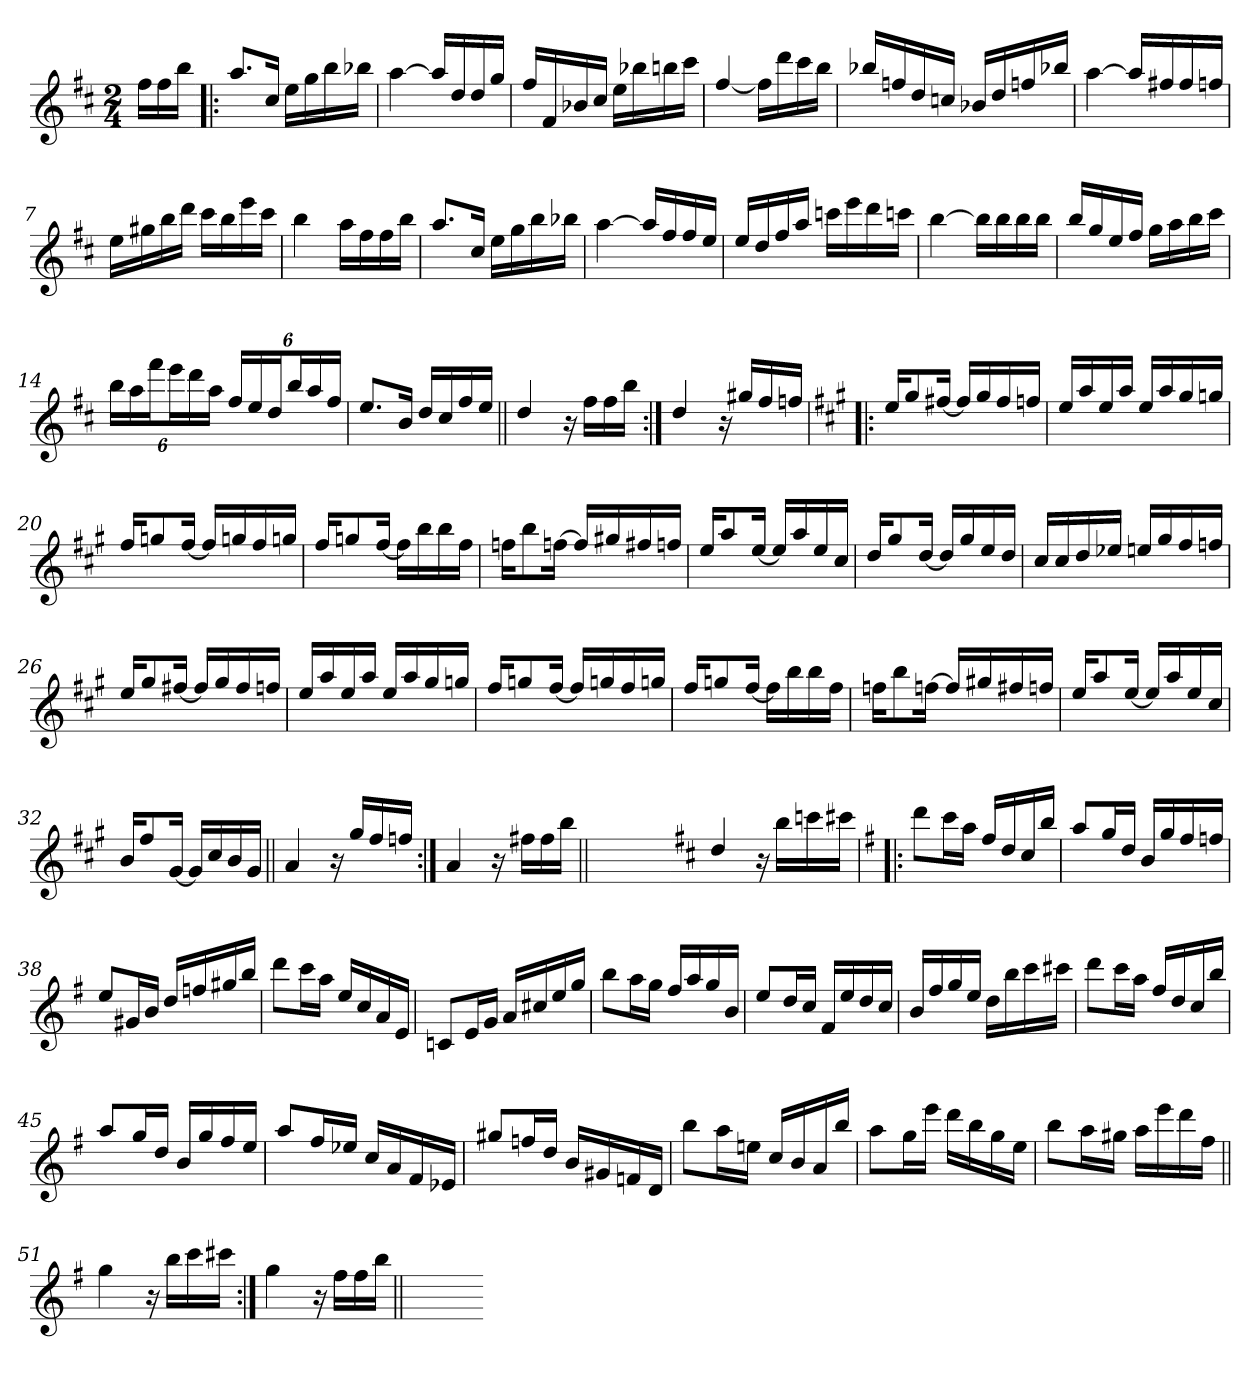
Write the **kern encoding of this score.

**kern
*part1
*staff1
*clefG2
*k[f#c#]
*D:
*M2/4
=
16ff#\LL
16ff#\
16bb\JJ
=1!|:
8.aa/L
16cc#/Jk
16ee\LL
16gg\
16bb\
16bb-X\JJ
=2
[4aa\
16aa/LL]
16dd/
16dd/
16gg/JJ
=3
16ff#/LL
16f#/
16b-X/
16cc#/JJ
16ee\LL
16bb-X\
16bbn\
16ccc#\JJ
=4
[4ff#/
16ff#\LL]
16ddd\
16ccc#\
16bb\JJ
!!LO:LB:g=z
=5
16bb-X/LL
16ffn/
16dd/
16ccn/JJ
16b-X/LL
16dd/
16ffn/
16bb-X/JJ
=6
[4aa\
16aa/LL]
16ff#X/
16ff#/
16ffn/JJ
=7
16ee\LL
16gg#X\
16bb\
16ddd\JJ
16ccc#\LL
16bb\
16eee\
16ccc#\JJ
=8
4bb\
16aa\LL
16ff#\
16ff#\
16bb\JJ
!!LO:LB:g=z
=9
8.aa/L
16cc#/Jk
16ee\LL
16gg\
16bb\
16bb-X\JJ
=10
[4aa\
16aa/LL]
16ff#/
16ff#/
16ee/JJ
=11
16ee/LL
16dd/
16ff#/
16aa/JJ
16cccn\LL
16eee\
16ddd\
16cccn\JJ
=12
[4bb\
16bb\LL]
16bb\
16bb\
16bb\JJ
=13
16bb/LL
16gg/
16ee/
16ff#/JJ
16gg\LL
16aa\
16bb\
16ccc#\JJ
!!LO:LB:g=z
=14
24bb\LL
24aa\
24fff#\J
24eee\L
24ddd\
24aa\JJ
24ff#/LL
24ee/
24dd/J
24bb/L
24aa/
24ff#/JJ
=15
8.ee/L
16b/Jk
16dd/LL
16cc#/
16ff#/
16ee/JJ
=16||
4dd/
16r
16ff#\LL
16ff#\
16bb\JJ
=17:|!
4dd/
16r
16gg#X/LL
16ff#/
16ffn/JJ
!!LO:LB:g=z
=18!|:
*k[f#c#g#]
*A:
16ee/KL
8gg#/
[16ff#X/Jk
16ff#/LL]
16gg#/
16ff#/
16ffn/JJ
=19
16ee/LL
16aa/
16ee/
16aa/JJ
16ee/LL
16aa/
16gg#/
16ggn/JJ
=20
16ff#/KL
8ggn/
[16ff#/Jk
16ff#/LL]
16ggn/
16ff#/
16ggn/JJ
=21
16ff#/KL
8ggn/
[16ff#/Jk
16ff#\LL]
16bb\
16bb\
16ff#\JJ
!!LO:LB:g=z
=22
16ffn\KL
8bb\
[16ffn\Jk
16ff/LL]
16gg#X/
16ff#X/
16ffn/JJ
=23
16ee/KL
8aa/
[16ee/Jk
16ee/LL]
16aa/
16ee/
16cc#/JJ
=24
16dd/KL
8gg#/
[16dd/Jk
16dd/LL]
16gg#/
16ee/
16dd/JJ
=25
16cc#/LL
16cc#/
16dd/
16ee-X/JJ
16een/LL
16gg#/
16ff#/
16ffn/JJ
!!LO:LB:g=z
=26
16ee/KL
8gg#/
[16ff#X/Jk
16ff#/LL]
16gg#/
16ff#/
16ffn/JJ
=27
16ee/LL
16aa/
16ee/
16aa/JJ
16ee/LL
16aa/
16gg#/
16ggn/JJ
=28
16ff#/KL
8ggn/
[16ff#/Jk
16ff#/LL]
16ggn/
16ff#/
16ggn/JJ
=29
16ff#/KL
8ggn/
[16ff#/Jk
16ff#\LL]
16bb\
16bb\
16ff#\JJ
=30
16ffn\KL
8bb\
[16ffn\Jk
16ff/LL]
16gg#X/
16ff#X/
16ffn/JJ
!!LO:LB:g=z
=31
16ee/KL
8aa/
[16ee/Jk
16ee/LL]
16aa/
16ee/
16cc#/JJ
=32
16b/KL
8ff#/
[16g#/Jk
16g#/LL]
16cc#/
16b/
16g#/JJ
=33||
4a/
16r
16gg#/LL
16ff#/
16ffn/JJ
=34:|!
4a/
16r
16ff#X\LL
16ff#\
16bb\JJ
=34X341||
2ryy
!!LO:LB:g=z
=35-
*k[f#c#]
*D:
4dd/
16r
16bb\LL
16cccn\
16ccc#X\JJ
=36!|:
*k[f#]
*G:
8ddd\L
16ccc\L
16aa\JJ
16ff#/LL
16dd/
16cc/
16bb/JJ
=37
8aa/L
16gg/L
16dd/JJ
16b/LL
16gg/
16ff#/
16ffn/JJ
=38
8ee/L
16g#X/L
16b/JJ
16dd/LL
16ffn/
16gg#X/
16bb/JJ
!!LO:PB:g=z
=39
8ddd\L
16ccc\L
16aa\JJ
16ee/LL
16cc/
16a/
16e/JJ
=40
8cn/L
16e/L
16g/JJ
16a/LL
16cc#X/
16ee/
16gg/JJ
=41
8bb\L
16aa\L
16gg\JJ
16ff#/LL
16aa/
16gg/
16b/JJ
=42
8ee/L
16dd/L
16cc/JJ
16f#/LL
16ee/
16dd/
16cc/JJ
=43
16b/LL
16ff#/
16gg/
16ee/JJ
16dd\LL
16bb\
16ccc\
16ccc#X\JJ
!!LO:LB:g=z
=44
8ddd\L
16ccc\L
16aa\JJ
16ff#/LL
16dd/
16cc/
16bb/JJ
=45
8aa/L
16gg/L
16dd/JJ
16b/LL
16gg/
16ff#/
16ee/JJ
=46
8aa/L
16ff#/L
16ee-X/JJ
16cc/LL
16a/
16f#/
16e-X/JJ
=47
8gg#X/L
16ffn/L
16dd/JJ
16b/LL
16g#X/
16fn/
16d/JJ
=48
8bb\L
16aa\L
16een\JJ
16cc/LL
16b/
16a/
16bb/JJ
!!LO:LB:g=z
=49
8aa\L
16gg\L
16eee\JJ
16ddd\LL
16bb\
16gg\
16ee\JJ
=50
8bb\L
16aa\L
16gg#X\JJ
16aa\LL
16eee\
16ddd\
16ff#\JJ
=51||
4gg\
16r
16bb\LL
16ccc\
16ccc#X\JJ
=52:|!
4gg\
16r
16ff#\LL
16ff#\
16bb\JJ
=52X522||
2ryy
=-
*-
